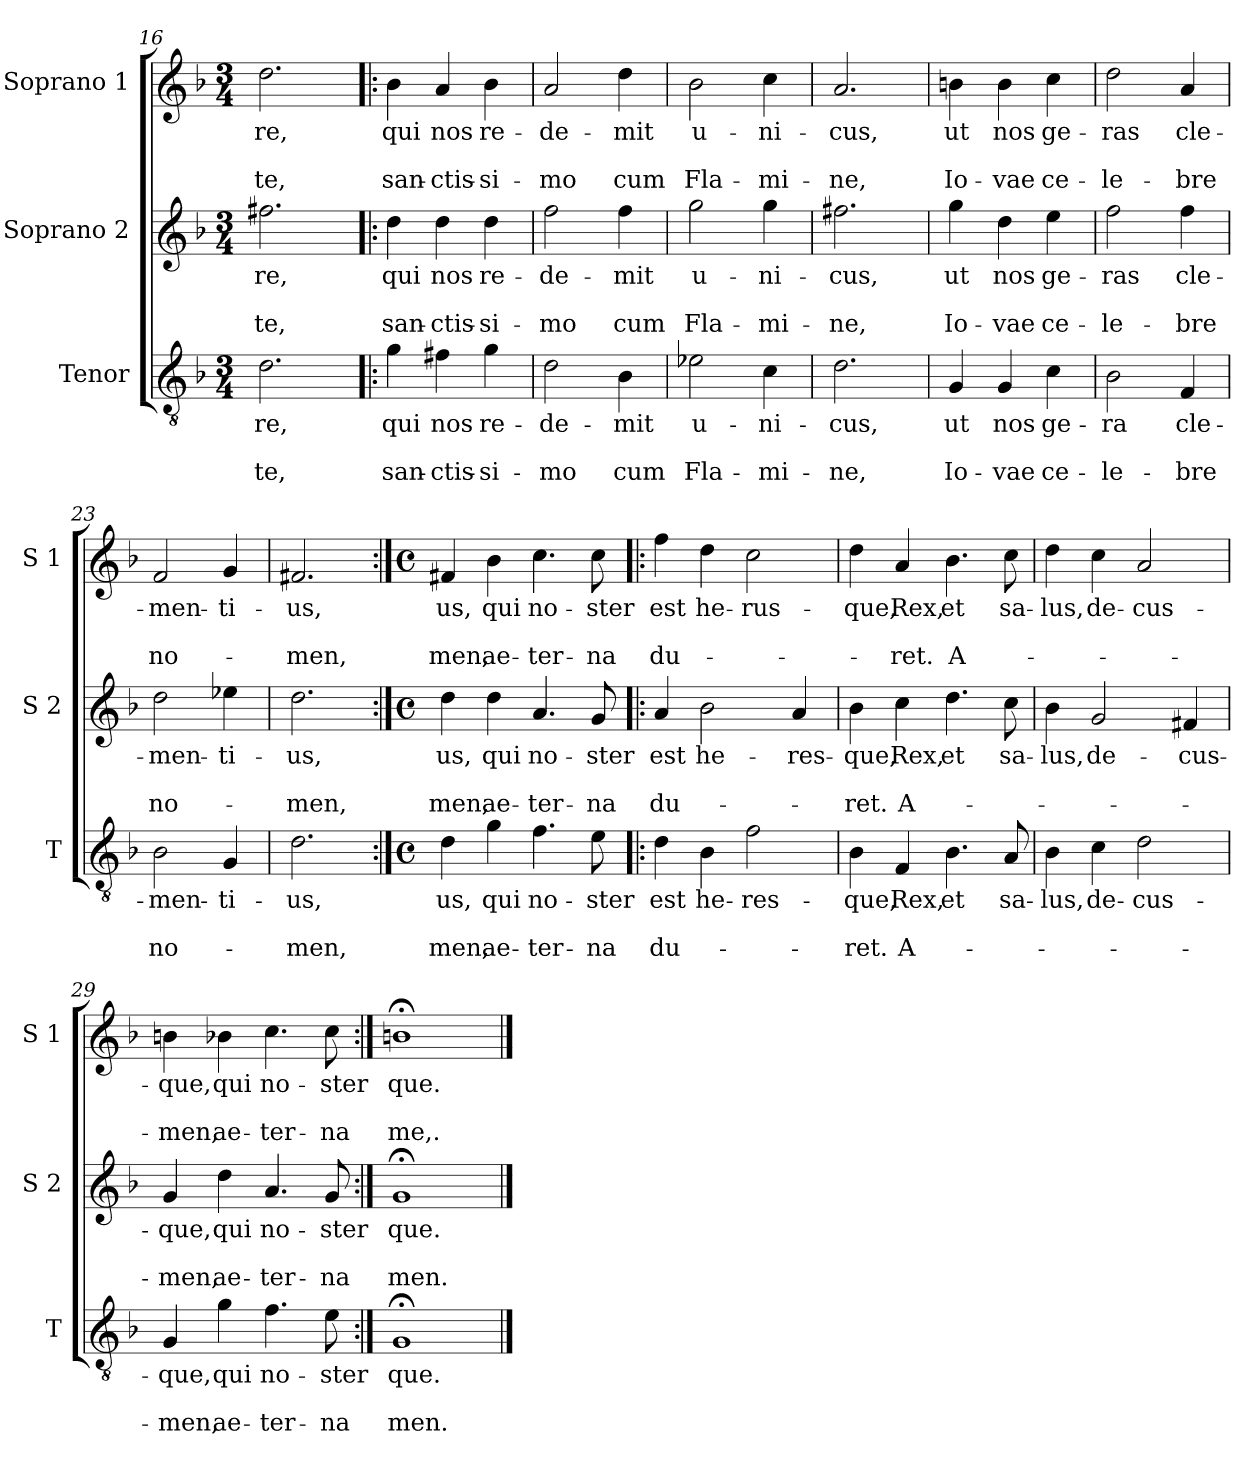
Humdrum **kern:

**kern	**text	**text	**text	**kern	**text	**text	**text	**kern	**text	**text	**text
*part3	*part3	*part3	*part3	*part2	*part2	*part2	*part2	*part1	*part1	*part1	*part1
*staff3	*staff3	*staff3	*staff3	*staff2	*staff2	*staff2	*staff2	*staff1	*staff1	*staff1	*staff1
*I"Tenor	*	*	*	*I"Soprano 2	*	*	*	*I"Soprano 1	*	*	*
*I'T	*	*	*	*I'S 2	*	*	*	*I'S 1	*	*	*
*clefGv2	*	*	*	*clefG2	*	*	*	*clefG2	*	*	*
*k[b-]	*	*	*	*k[b-]	*	*	*	*k[b-]	*	*	*
*F:	*	*	*	*F:	*	*	*	*F:	*	*	*
*M3/4	*	*	*	*M3/4	*	*	*	*M3/4	*	*	*
=16	=16	=16	=16	=16	=16	=16	=16	=16	=16	=16	=16
!	!LO:LY:b	!	!LO:LY:b	!	!LO:LY:b	!	!LO:LY:b	!	!LO:LY:b	!	!LO:LY:b
2.d\	-re,	.	-te,	2.ff#X\	-re,	.	-te,	2.dd\	-re,	.	-te,
=17!|:	=17!|:	=17!|:	=17!|:	=17!|:	=17!|:	=17!|:	=17!|:	=17!|:	=17!|:	=17!|:	=17!|:
!	!LO:LY:b	!	!LO:LY:b	!	!LO:LY:b	!	!LO:LY:b	!	!LO:LY:b	!	!LO:LY:b
4g\	qui	.	san-	4dd\	qui	.	san-	4b-\	qui	.	san-
!	!LO:LY:b	!	!LO:LY:b	!	!LO:LY:b	!	!LO:LY:b	!	!LO:LY:b	!	!LO:LY:b
4f#X\	nos	.	-ctis-	4dd\	nos	.	-ctis-	4a/	nos	.	-ctis-
!	!LO:LY:b	!	!LO:LY:b	!	!LO:LY:b	!	!LO:LY:b	!	!LO:LY:b	!	!LO:LY:b
4g\	re-	.	-si-	4dd\	re-	.	-si-	4b-\	re-	.	-si-
=18	=18	=18	=18	=18	=18	=18	=18	=18	=18	=18	=18
!	!LO:LY:b	!	!LO:LY:b	!	!LO:LY:b	!	!LO:LY:b	!	!LO:LY:b	!	!LO:LY:b
2d\	-de-	.	-mo	2ff\	-de-	.	-mo	2a/	-de-	.	-mo
!	!LO:LY:b	!	!LO:LY:b	!	!LO:LY:b	!	!LO:LY:b	!	!LO:LY:b	!	!LO:LY:b
4B-\	-mit	.	cum	4ff\	-mit	.	cum	4dd\	-mit	.	cum
!!LO:LB:g=z
=19	=19	=19	=19	=19	=19	=19	=19	=19	=19	=19	=19
!	!LO:LY:b	!	!LO:LY:b	!	!LO:LY:b	!	!LO:LY:b	!	!LO:LY:b	!	!LO:LY:b
2e-X\	u-	.	Fla-	2gg\	u-	.	Fla-	2b-\	u-	.	Fla-
!	!LO:LY:b	!	!LO:LY:b	!	!LO:LY:b	!	!LO:LY:b	!	!LO:LY:b	!	!LO:LY:b
4c\	-ni-	.	-mi-	4gg\	-ni-	.	-mi-	4cc\	-ni-	.	-mi-
=20	=20	=20	=20	=20	=20	=20	=20	=20	=20	=20	=20
!	!LO:LY:b	!	!LO:LY:b	!	!LO:LY:b	!	!LO:LY:b	!	!LO:LY:b	!	!LO:LY:b
2.d\	-cus,	.	-ne,	2.ff#X\	-cus,	.	-ne,	2.a/	-cus,	.	-ne,
=21	=21	=21	=21	=21	=21	=21	=21	=21	=21	=21	=21
!	!LO:LY:b	!	!LO:LY:b	!	!LO:LY:b	!	!LO:LY:b	!	!LO:LY:b	!	!LO:LY:b
4G/	ut	.	Io-	4gg\	ut	.	Io-	4bn\	ut	.	Io-
!	!LO:LY:b	!	!LO:LY:b	!	!LO:LY:b	!	!LO:LY:b	!	!LO:LY:b	!	!LO:LY:b
4G/	nos	.	-vae	4dd\	nos	.	-vae	4b\	nos	.	-vae
!	!LO:LY:b	!	!LO:LY:b	!	!LO:LY:b	!	!LO:LY:b	!	!LO:LY:b	!	!LO:LY:b
4c\	ge-	.	ce-	4ee\	ge-	.	ce-	4cc\	ge-	.	ce-
=22	=22	=22	=22	=22	=22	=22	=22	=22	=22	=22	=22
!	!LO:LY:b	!	!LO:LY:b	!	!LO:LY:b	!	!LO:LY:b	!	!LO:LY:b	!	!LO:LY:b
2B-\	-ra	.	-le-	2ff\	-ras	.	-le-	2dd\	-ras	.	-le-
!	!LO:LY:b	!	!LO:LY:b	!	!LO:LY:b	!	!LO:LY:b	!	!LO:LY:b	!	!LO:LY:b
4F/	cle-	.	-bre	4ff\	cle-	.	-bre	4a/	cle-	.	-bre
=23	=23	=23	=23	=23	=23	=23	=23	=23	=23	=23	=23
!	!LO:LY:b	!	!LO:LY:b	!	!LO:LY:b	!	!LO:LY:b	!	!LO:LY:b	!	!LO:LY:b
2B-\	-men-	.	no-	2dd\	-men-	.	no-	2f/	-men-	.	no-
!	!LO:LY:b	!	!	!	!LO:LY:b	!	!	!	!LO:LY:b	!	!
4G/	-ti-	.	.	4ee-X\	-ti-	.	.	4g/	-ti-	.	.
!!LO:PB:g=z
=24	=24	=24	=24	=24	=24	=24	=24	=24	=24	=24	=24
!	!LO:LY:b	!	!LO:LY:b	!	!LO:LY:b	!	!LO:LY:b	!	!LO:LY:b	!	!LO:LY:b
2.d\	-us,	.	-men,	2.dd\	-us,	.	-men,	2.f#X/	-us,	.	-men,
=25:|!	=25:|!	=25:|!	=25:|!	=25:|!	=25:|!	=25:|!	=25:|!	=25:|!	=25:|!	=25:|!	=25:|!
*M4/4	*	*	*	*M4/4	*	*	*	*M4/4	*	*	*
*met(c)	*	*	*	*met(c)	*	*	*	*met(c)	*	*	*
!	!LO:LY:b	!	!LO:LY:b	!	!LO:LY:b	!	!LO:LY:b	!	!LO:LY:b	!	!LO:LY:b
4d\	us,	.	men,	4dd\	us,	.	men,	4f#X/	us,	.	men,
!	!LO:LY:b	!	!LO:LY:b	!	!LO:LY:b	!	!LO:LY:b	!	!LO:LY:b	!	!LO:LY:b
4g\	qui	.	ae-	4dd\	qui	.	ae-	4b-\	qui	.	ae-
!	!LO:LY:b	!	!LO:LY:b	!	!LO:LY:b	!	!LO:LY:b	!	!LO:LY:b	!	!LO:LY:b
4.f\	no-	.	-ter-	4.a/	no-	.	-ter-	4.cc\	no-	.	-ter-
!	!LO:LY:b	!	!LO:LY:b	!	!LO:LY:b	!	!LO:LY:b	!	!LO:LY:b	!	!LO:LY:b
8e\	-ster	.	-na	8g/	-ster	.	-na	8cc\	-ster	.	-na
=26!|:	=26!|:	=26!|:	=26!|:	=26!|:	=26!|:	=26!|:	=26!|:	=26!|:	=26!|:	=26!|:	=26!|:
!	!LO:LY:b	!	!LO:LY:b	!	!LO:LY:b	!	!LO:LY:b	!	!LO:LY:b	!	!LO:LY:b
4d\	est	.	du-	4a/	est	.	du-	4ff\	est	.	du-
!	!LO:LY:b	!	!	!	!LO:LY:b	!	!	!	!LO:LY:b	!	!
4B-\	he-	.	.	2b-\	he-	.	.	4dd\	he-	.	.
!	!LO:LY:b	!	!	!	!	!	!	!	!LO:LY:b	!	!
2f\	-res-	.	.	.	.	.	.	2cc\	-rus-	.	.
!	!	!	!	!	!LO:LY:b	!	!	!	!	!	!
.	.	.	.	4a/	-res-	.	.	.	.	.	.
=27	=27	=27	=27	=27	=27	=27	=27	=27	=27	=27	=27
!	!LO:LY:b	!	!LO:LY:b	!	!LO:LY:b	!	!LO:LY:b	!	!LO:LY:b	!	!
4B-\	-que,	.	-ret.	4b-\	-que,	.	-ret.	4dd\	-que,	.	.
!	!LO:LY:b	!	!LO:LY:b	!	!LO:LY:b	!	!LO:LY:b	!	!LO:LY:b	!	!LO:LY:b
4F/	Rex,	.	A-	4cc\	Rex,	.	A-	4a/	Rex,	.	-ret.
!	!LO:LY:b	!	!	!	!LO:LY:b	!	!	!	!LO:LY:b	!	!LO:LY:b
4.B-\	et	.	.	4.dd\	et	.	.	4.b-\	et	.	A-
!	!LO:LY:b	!	!	!	!LO:LY:b	!	!	!	!LO:LY:b	!	!
8A/	sa-	.	.	8cc\	sa-	.	.	8cc\	sa-	.	.
!!LO:LB:g=z
=28	=28	=28	=28	=28	=28	=28	=28	=28	=28	=28	=28
!	!LO:LY:b	!	!	!	!LO:LY:b	!	!	!	!LO:LY:b	!	!
4B-\	-lus,	.	.	4b-\	-lus,	.	.	4dd\	-lus,	.	.
!	!LO:LY:b	!	!	!	!LO:LY:b	!	!	!	!LO:LY:b	!	!
4c\	de-	.	.	2g/	de-	.	.	4cc\	de-	.	.
!	!LO:LY:b	!	!	!	!	!	!	!	!LO:LY:b	!	!
2d\	-cus-	.	.	.	.	.	.	2a/	-cus-	.	.
!	!	!	!	!	!LO:LY:b	!	!	!	!	!	!
.	.	.	.	4f#X/	-cus-	.	.	.	.	.	.
=29	=29	=29	=29	=29	=29	=29	=29	=29	=29	=29	=29
!	!LO:LY:b	!	!LO:LY:b	!	!LO:LY:b	!	!LO:LY:b	!	!LO:LY:b	!	!LO:LY:b
4G/	-que,	.	-men,	4g/	-que,	.	-men,	4bn\	-que,	.	-men,
!	!LO:LY:b	!	!LO:LY:b	!	!LO:LY:b	!	!LO:LY:b	!	!LO:LY:b	!	!LO:LY:b
4g\	qui	.	ae-	4dd\	qui	.	ae-	4b-X\	qui	.	ae-
!	!LO:LY:b	!	!LO:LY:b	!	!LO:LY:b	!	!LO:LY:b	!	!LO:LY:b	!	!LO:LY:b
4.f\	no-	.	-ter-	4.a/	no-	.	-ter-	4.cc\	no-	.	-ter-
!	!LO:LY:b	!	!LO:LY:b	!	!LO:LY:b	!	!LO:LY:b	!	!LO:LY:b	!	!LO:LY:b
8e\	-ster	.	-na	8g/	-ster	.	-na	8cc\	-ster	.	-na
=30:|!	=30:|!	=30:|!	=30:|!	=30:|!	=30:|!	=30:|!	=30:|!	=30:|!	=30:|!	=30:|!	=30:|!
!	!LO:LY:b	!	!LO:LY:b	!	!LO:LY:b	!	!LO:LY:b	!	!LO:LY:b	!	!LO:LY:b
1G;<	que.	.	men.	1g;<	que.	.	men.	1bn;<	que.	.	me,.
==	==	==	==	==	==	==	==	==	==	==	==
*-	*-	*-	*-	*-	*-	*-	*-	*-	*-	*-	*-
